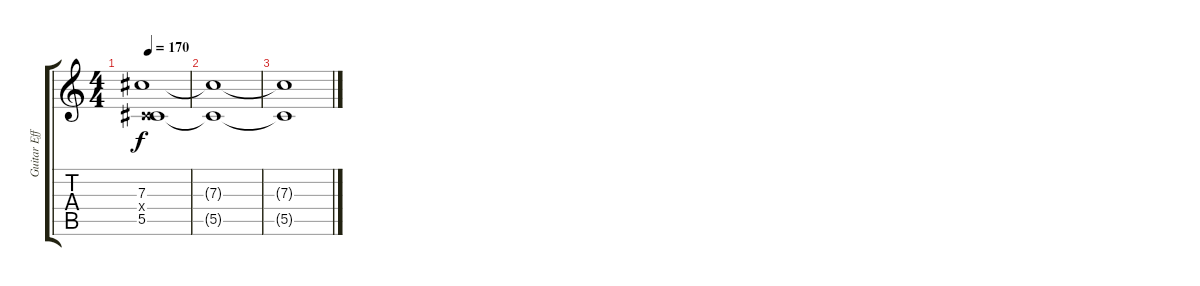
\track ("Guitar Effect (Jade)" "Guitar Eff") {instrument overdrivenguitar}
\staff {score tabs}
\tuning (Eb4 Bb3 Gb3 Db3 Ab2 Eb2) {hide}
\ts (4 4)
\tempo 170
\clef g2
\ks c
(7.3 0.4{x} 5.5).1{dy f} |
(7.3{t} 5.5{t}).1 |
(7.3{t} 5.5{t}).1
